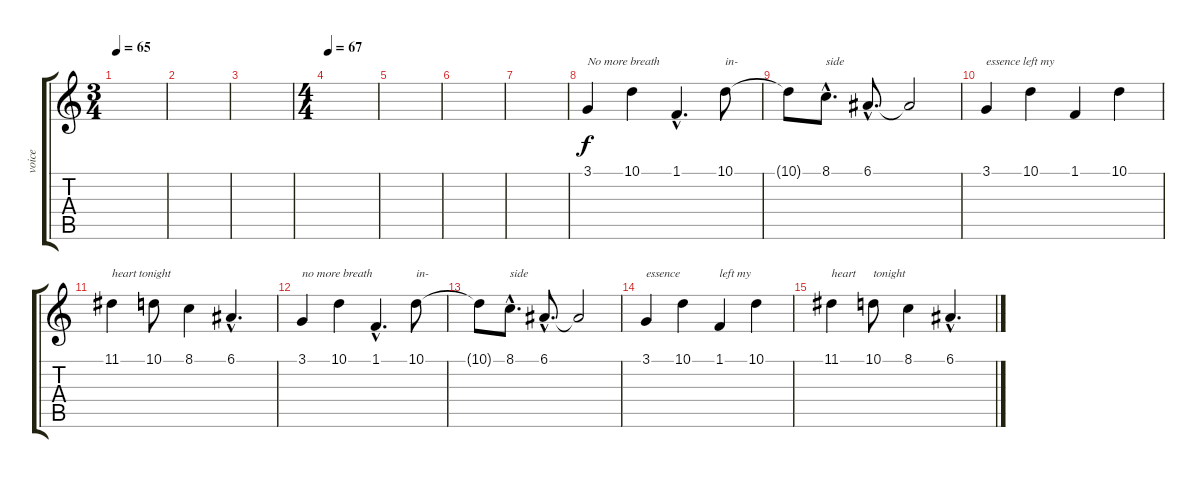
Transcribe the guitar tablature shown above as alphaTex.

\track ("voice" "voice") {instrument tangoaccordion}
\staff {score tabs}
\tuning (E4 B3 G3 D3 A2 E2) {hide}
\ts (3 4)
\tempo 65
\clef g2
\ks c
|
|
|
\ts (4 4)
\tempo 67
|
|
|
|
3.1.4{txt "No more breath" volume 13} 10.1.4 1.1{hac}.4{d} 10.1.8{txt "in-"} |
10.1{t}.8 8.1{hac}.8{d txt "side"} 6.1{hac}.8{d} 6.1{t}.2 |
3.1.4{txt "essence left my"} 10.1.4 1.1.4 10.1.4 |
11.1.4{txt "heart tonight"} 10.1.8 8.1.4 6.1{hac}.4{d} |
3.1.4{txt "no more breath"} 10.1.4 1.1{hac}.4{d} 10.1.8{txt "in-"} |
10.1{t}.8 8.1{hac}.8{d txt "side"} 6.1{hac}.8{d} 6.1{t}.2 |
3.1.4{txt "essence"} 10.1.4 1.1.4{txt "left my"} 10.1.4 |
11.1.4{txt "heart"} 10.1.8{txt "tonight"} 8.1.4 6.1{hac}.4{d}
